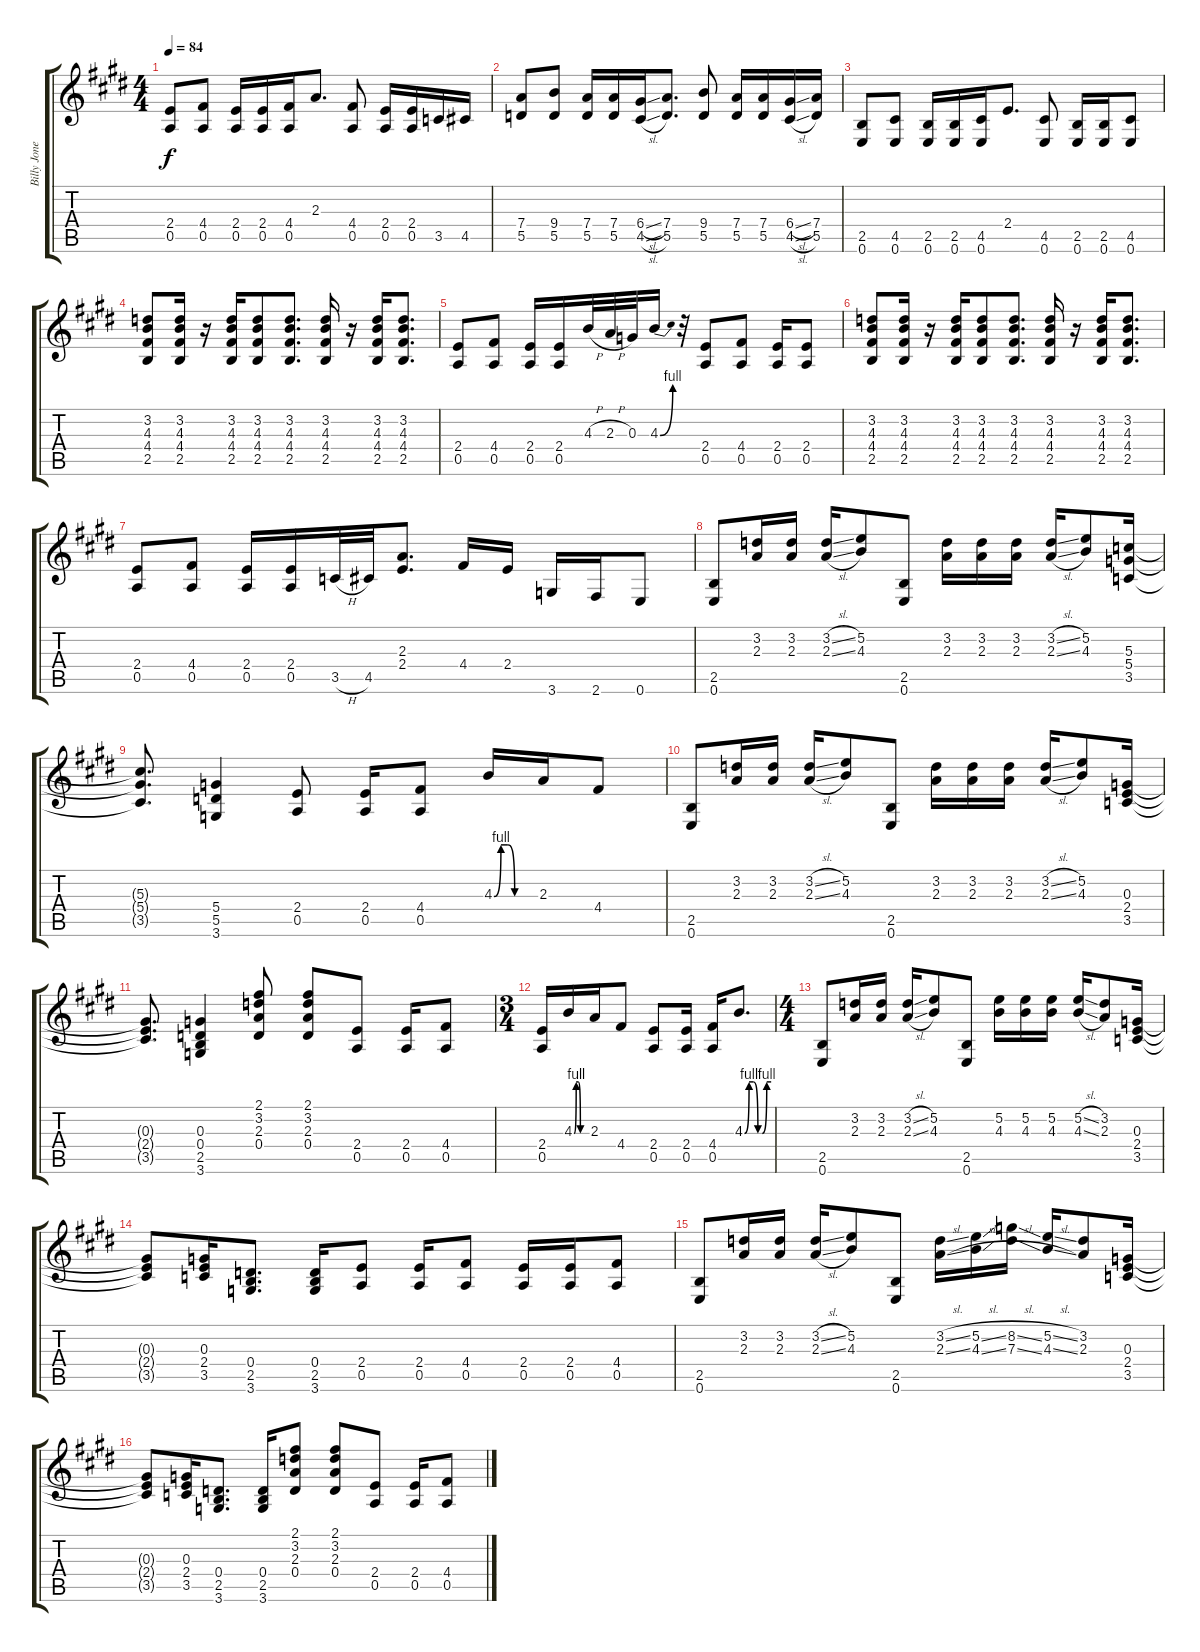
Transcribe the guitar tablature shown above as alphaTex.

\track ("Billy Jones Guitar" "Billy Jone") {instrument overdrivenguitar}
\staff {score tabs}
\tuning (E4 B3 G3 D3 A2 E2) {hide}
\ts (4 4)
\tempo 84
\clef g2
\ks e
(2.4 0.5).8{dy f} (4.4 0.5).8 (2.4 0.5).16 (2.4 0.5).16 (4.4 0.5).16 2.3.8{d} (4.4 0.5).8 (2.4 0.5).16 (2.4 0.5).16 3.5.16 4.5.16 |
(7.4 5.5).8 (9.4 5.5).8 (7.4 5.5).16 (7.4 5.5).16 (6.4{sl} 4.5{sl}).16 (7.4 5.5).8{d} (9.4 5.5).8 (7.4 5.5).16 (7.4 5.5).16 (6.4{sl} 4.5{sl}).16 (7.4 5.5).16 |
(2.5 0.6).8 (4.5 0.6).8 (2.5 0.6).16 (2.5 0.6).16 (4.5 0.6).16 2.4.8{d} (4.5 0.6).8 (2.5 0.6).16 (2.5 0.6).16 (4.5 0.6).8 |
(3.2 4.3 4.4 2.5).8 (3.2 4.3 4.4 2.5).16 r.16 (3.2 4.3 4.4 2.5).16 (3.2 4.3 4.4 2.5).8 (3.2 4.3 4.4 2.5).8{d} (3.2 4.3 4.4 2.5).16 r.16 (3.2 4.3 4.4 2.5).16 (3.2 4.3 4.4 2.5).8{d} |
(2.4 0.5).8 (4.4 0.5).8 (2.4 0.5).16 (2.4 0.5).16 4.3{h}.32 2.3{h}.32 0.3.32 4.3{be (bend 0 0 60 4)}.16 r.32 (2.4 0.5).8 (4.4 0.5).8 (2.4 0.5).16 (2.4 0.5).8 |
(3.2 4.3 4.4 2.5).8 (3.2 4.3 4.4 2.5).16 r.16 (3.2 4.3 4.4 2.5).16 (3.2 4.3 4.4 2.5).8 (3.2 4.3 4.4 2.5).8{d} (3.2 4.3 4.4 2.5).16 r.16 (3.2 4.3 4.4 2.5).16 (3.2 4.3 4.4 2.5).8{d} |
(2.4 0.5).8 (4.4 0.5).8 (2.4 0.5).16 (2.4 0.5).16 3.5{h}.32 4.5.32 (2.3 2.4).8{d} 4.4.16 2.4.16 3.6.16 2.6.16 0.6.8 |
(2.5 0.6).8{volume 7} (3.2 2.3).16 (3.2 2.3).16 (3.2{sl} 2.3{sl}).16 (5.2 4.3).8 (2.5 0.6).8 (3.2 2.3).16 (3.2 2.3).16 (3.2 2.3).16 (3.2{sl} 2.3{sl}).16 (5.2 4.3).8 (5.3 5.4 3.5).16 |
(5.3{t} 5.4{t} 3.5{t}).8{d} (5.4 5.5 3.6).4 (2.4 0.5).8 (2.4 0.5).16 (4.4 0.5).8 4.3{be (custom 0 0 10 4 20 4 30 0 60 0)}.16 2.3.16 4.4.8 |
(2.5 0.6).8 (3.2 2.3).16 (3.2 2.3).16 (3.2{sl} 2.3{sl}).16 (5.2 4.3).8 (2.5 0.6).8 (3.2 2.3).16 (3.2 2.3).16 (3.2 2.3).16 (3.2{sl} 2.3{sl}).16 (5.2 4.3).8 (0.3 2.4 3.5).16 |
(0.3{t} 2.4{t} 3.5{t}).8{d} (0.3 0.4 2.5 3.6).4 (2.1 3.2 2.3 0.4).8 (2.1 3.2 2.3 0.4).8 (2.4 0.5).8 (2.4 0.5).16 (4.4 0.5).8 |
\ts (3 4)
(2.4 0.5).16 4.3{be (custom 0 0 10 4 20 4 30 0 60 0)}.16 2.3.16 4.4.8 (2.4 0.5).8 (2.4 0.5).16 (4.4 0.5).16 4.3{be (custom 0 0 10 4 20 4 30 0 40 0 50 4 60 4)}.8{d} |
\ts (4 4)
(2.5 0.6).8 (3.2 2.3).16 (3.2 2.3).16 (3.2{sl} 2.3{sl}).16 (5.2 4.3).8 (2.5 0.6).8 (5.2 4.3).16 (5.2 4.3).16 (5.2 4.3).16 (5.2{sl} 4.3{sl}).16 (3.2 2.3).8 (0.3 2.4 3.5).16 |
(0.3{t} 2.4{t} 3.5{t}).8 (0.3 2.4 3.5).16 (0.4 2.5 3.6).8{d} (0.4 2.5 3.6).16 (2.4 0.5).8 (2.4 0.5).16 (4.4 0.5).8 (2.4 0.5).16 (2.4 0.5).16 (4.4 0.5).8 |
(2.5 0.6).8 (3.2 2.3).16 (3.2 2.3).16 (3.2{sl} 2.3{sl}).16 (5.2 4.3).8 (2.5 0.6).8 (3.2{sl} 2.3{sl}).16 (5.2{sl} 4.3{sl}).16 (8.2{sl} 7.3{sl}).16 (5.2{sl} 4.3{sl}).16 (3.2 2.3).8 (0.3 2.4 3.5).16 |
(0.3{t} 2.4{t} 3.5{t}).8 (0.3 2.4 3.5).16 (0.4 2.5 3.6).8{d} (0.4 2.5 3.6).16 (2.1 3.2 2.3 0.4).8 (2.1 3.2 2.3 0.4).8 (2.4 0.5).8 (2.4 0.5).16 (4.4 0.5).8
